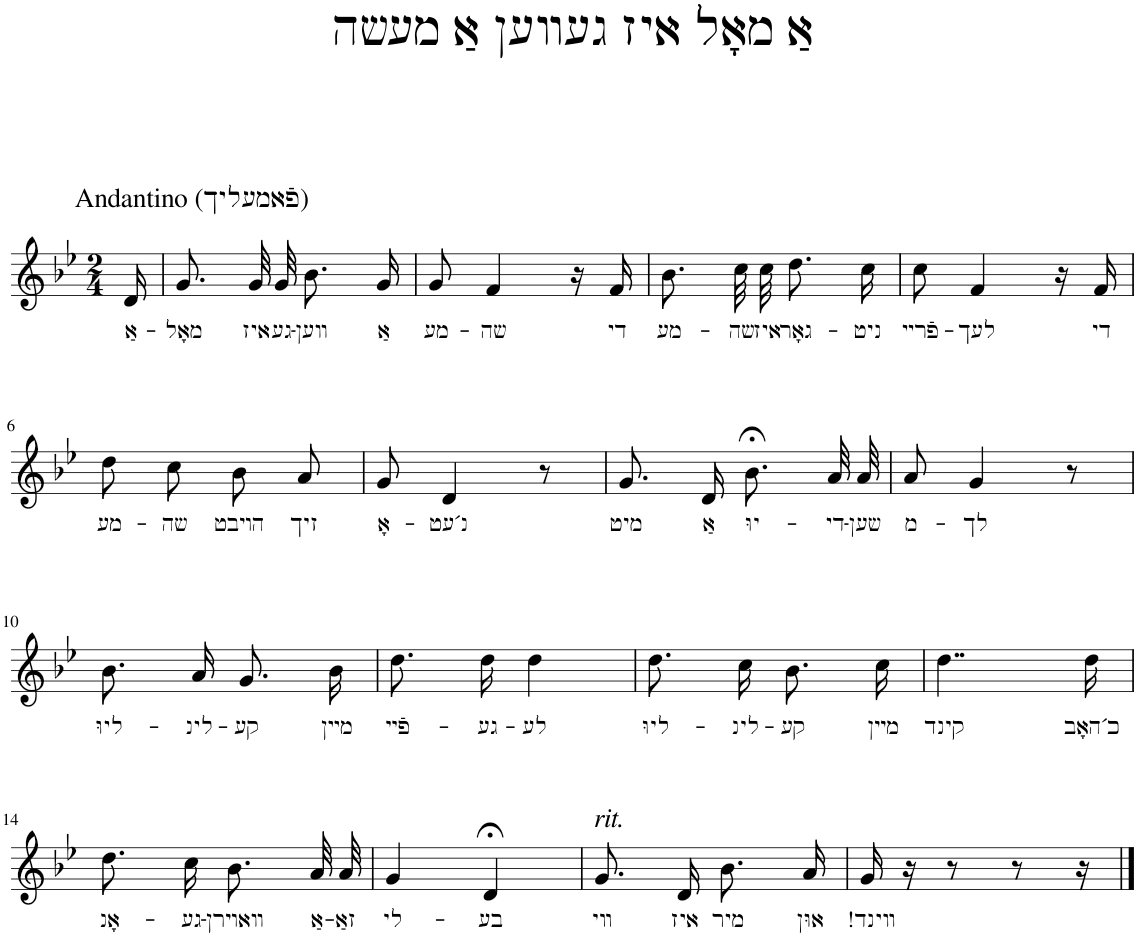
**kern	**text
*part1	*part1
*staff1	*staff1
*I"Stimme	*
*I'St.	*
*clefG2	*
*k[b-e-]	*
*M2/4	*
=1	=1
!LO:TX:a:t=Andantino (פֿאמעליך)	!
!	!LO:LY:b
16d/	אַ-
=2	=2
!	!LO:LY:b
8.g/L	-מאָל
!	!LO:LY:b
32g/LL	איז
!	!LO:LY:b
32g/JJJ	גע-
!	!LO:LY:b
8.b-/L	-װען
!	!LO:LY:b
16g/Jk	אַ
=3	=3
!	!LO:LY:b
8g/	מע-
!	!LO:LY:b
4f/	-שה
16r	.
!	!LO:LY:b
16f/	די
=4	=4
!	!LO:LY:b
8.b-\L	מע-
!	!LO:LY:b
32cc\LL	-שה
!	!LO:LY:b
32cc\JJJ	איז
!	!LO:LY:b
8.dd\L	גאָר-
!	!LO:LY:b
16cc\Jk	-ניט
=5	=5
!	!LO:LY:b
8cc\	פֿרײ-
!	!LO:LY:b
4f/	-לעך
16r	.
!	!LO:LY:b
16f/	די
!!LO:LB:g=z
=6	=6
!	!LO:LY:b
8dd\L	מע-
!	!LO:LY:b
8cc\J	-שה
!	!LO:LY:b
8b-/L	הױבט
!	!LO:LY:b
8a/J	זיך
=7	=7
!	!LO:LY:b
8g/	אָ-
!	!LO:LY:b
4d/	-נ´עט
8r	.
=8	=8
!	!LO:LY:b
8.g/L	מיט
!	!LO:LY:b
16d/Jk	אַ
!	!LO:LY:b
8.b-;</L	יוּ-
!	!LO:LY:b
32a/LL	-די-
!	!LO:LY:b
32a/JJJ	-שען
=9	=9
!	!LO:LY:b
8a/	מ-
!	!LO:LY:b
4g/	-לך
8r	.
!!LO:LB:g=z
=10	=10
!	!LO:LY:b
8.b-/L	ליוּ-
!	!LO:LY:b
16a/Jk	-לינ-
!	!LO:LY:b
8.g/L	-קע
!	!LO:LY:b
16b-/Jk	מײן
=11	=11
!	!LO:LY:b
8.dd\L	פֿײ-
!	!LO:LY:b
16dd\Jk	-גע-
!	!LO:LY:b
4dd\	-לע
=12	=12
!	!LO:LY:b
8.dd\L	ליוּ-
!	!LO:LY:b
16cc\Jk	-לינ-
!	!LO:LY:b
8.b-\L	-קע
!	!LO:LY:b
16cc\Jk	מײן
=13	=13
!	!LO:LY:b
4..dd\	קינד
!	!LO:LY:b
16dd\	כ´האָב
!!LO:LB:g=z
=14	=14
!	!LO:LY:b
8.dd\L	אָנ-
!	!LO:LY:b
16cc\Jk	-גע-
!	!LO:LY:b
8.b-/L	-װאױרן
!	!LO:LY:b
32a/LL	אַ-
!	!LO:LY:b
32a/JJJ	-זאַ
=15	=15
!	!LO:LY:b
4g/	לי-
!	!LO:LY:b
4d;</	-בע
=16	=16
!LO:TX:a:i:t=rit.	!
!	!LO:LY:b
8.g/L	װי
!	!LO:LY:b
16d/Jk	איז
!	!LO:LY:b
8.b-/L	מיר
!	!LO:LY:b
16a/Jk	אוּן
=17	=17
!	!LO:LY:b
16g/	װינד!
16r	.
8r	.
8r	.
16r	.
==	==
*-	*-
